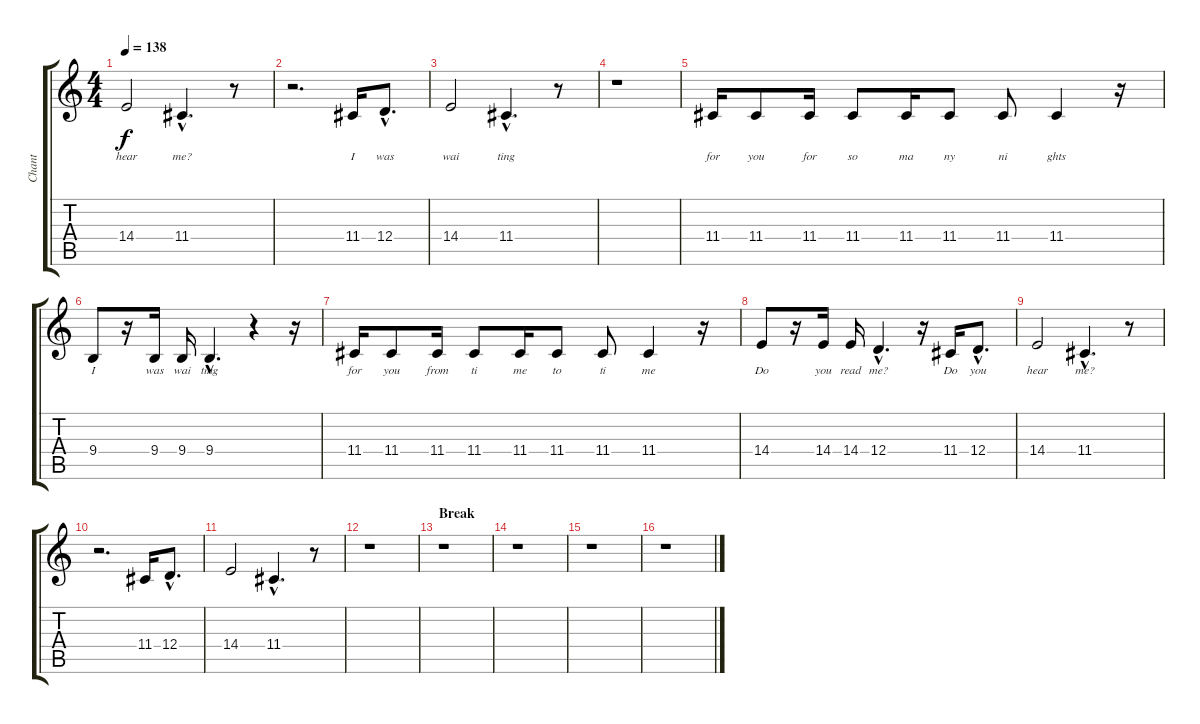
\track ("Chant" "Chant") {instrument flute}
\staff {score tabs}
\tuning (E4 B3 G3 D3 A2 E2) {hide}
\ts (4 4)
\tempo 138
\clef g2
\ks c
14.4.2{lyrics (0 "hear") lyrics (1 "") lyrics (2 "") lyrics (3 "") lyrics (4 "") dy f} 11.4{hac}.4{d lyrics (0 "me?") lyrics (1 "") lyrics (2 "") lyrics (3 "") lyrics (4 "")} r.8 |
r.2{d} 11.4.16{lyrics (0 "I") lyrics (1 "") lyrics (2 "") lyrics (3 "") lyrics (4 "")} 12.4{hac}.8{d lyrics (0 "was") lyrics (1 "") lyrics (2 "") lyrics (3 "") lyrics (4 "")} |
14.4.2{lyrics (0 "wai") lyrics (1 "") lyrics (2 "") lyrics (3 "") lyrics (4 "")} 11.4{hac}.4{d lyrics (0 "ting") lyrics (1 "") lyrics (2 "") lyrics (3 "") lyrics (4 "")} r.8 |
r.1 |
11.4.16{lyrics (0 "for") lyrics (1 "") lyrics (2 "") lyrics (3 "") lyrics (4 "")} 11.4.8{lyrics (0 "you") lyrics (1 "") lyrics (2 "") lyrics (3 "") lyrics (4 "")} 11.4.16{lyrics (0 "for") lyrics (1 "") lyrics (2 "") lyrics (3 "") lyrics (4 "")} 11.4.8{lyrics (0 "so") lyrics (1 "") lyrics (2 "") lyrics (3 "") lyrics (4 "")} 11.4.16{lyrics (0 "ma") lyrics (1 "") lyrics (2 "") lyrics (3 "") lyrics (4 "")} 11.4.8{lyrics (0 "ny") lyrics (1 "") lyrics (2 "") lyrics (3 "") lyrics (4 "")} 11.4.8{lyrics (0 "ni") lyrics (1 "") lyrics (2 "") lyrics (3 "") lyrics (4 "")} 11.4.4{lyrics (0 "ghts") lyrics (1 "") lyrics (2 "") lyrics (3 "") lyrics (4 "")} r.16 |
9.4.8{lyrics (0 "I") lyrics (1 "") lyrics (2 "") lyrics (3 "") lyrics (4 "")} r.16 9.4.16{lyrics (0 "was") lyrics (1 "") lyrics (2 "") lyrics (3 "") lyrics (4 "")} 9.4.16{lyrics (0 "wai") lyrics (1 "") lyrics (2 "") lyrics (3 "") lyrics (4 "")} 9.4{hac}.4{d lyrics (0 "ting") lyrics (1 "") lyrics (2 "") lyrics (3 "") lyrics (4 "")} r.4 r.16 |
11.4.16{lyrics (0 "for") lyrics (1 "") lyrics (2 "") lyrics (3 "") lyrics (4 "")} 11.4.8{lyrics (0 "you") lyrics (1 "") lyrics (2 "") lyrics (3 "") lyrics (4 "")} 11.4.16{lyrics (0 "from") lyrics (1 "") lyrics (2 "") lyrics (3 "") lyrics (4 "")} 11.4.8{lyrics (0 "ti") lyrics (1 "") lyrics (2 "") lyrics (3 "") lyrics (4 "")} 11.4.16{lyrics (0 "me") lyrics (1 "") lyrics (2 "") lyrics (3 "") lyrics (4 "")} 11.4.8{lyrics (0 "to") lyrics (1 "") lyrics (2 "") lyrics (3 "") lyrics (4 "")} 11.4.8{lyrics (0 "ti") lyrics (1 "") lyrics (2 "") lyrics (3 "") lyrics (4 "")} 11.4.4{lyrics (0 "me") lyrics (1 "") lyrics (2 "") lyrics (3 "") lyrics (4 "")} r.16 |
14.4.8{lyrics (0 "Do") lyrics (1 "") lyrics (2 "") lyrics (3 "") lyrics (4 "")} r.16 14.4.16{lyrics (0 "you") lyrics (1 "") lyrics (2 "") lyrics (3 "") lyrics (4 "")} 14.4.16{lyrics (0 "read") lyrics (1 "") lyrics (2 "") lyrics (3 "") lyrics (4 "")} 12.4{hac}.4{d lyrics (0 "me?") lyrics (1 "") lyrics (2 "") lyrics (3 "") lyrics (4 "")} r.16 11.4.16{lyrics (0 "Do") lyrics (1 "") lyrics (2 "") lyrics (3 "") lyrics (4 "")} 12.4{hac}.8{d lyrics (0 "you") lyrics (1 "") lyrics (2 "") lyrics (3 "") lyrics (4 "")} |
14.4.2{lyrics (0 "hear") lyrics (1 "") lyrics (2 "") lyrics (3 "") lyrics (4 "")} 11.4{hac}.4{d lyrics (0 "me?") lyrics (1 "") lyrics (2 "") lyrics (3 "") lyrics (4 "")} r.8 |
r.2{d} 11.4.16 12.4{hac}.8{d} |
14.4.2 11.4{hac}.4{d} r.8 |
r.1 |
\section ("" "Break")
r.1 |
r.1 |
r.1 |
r.1
